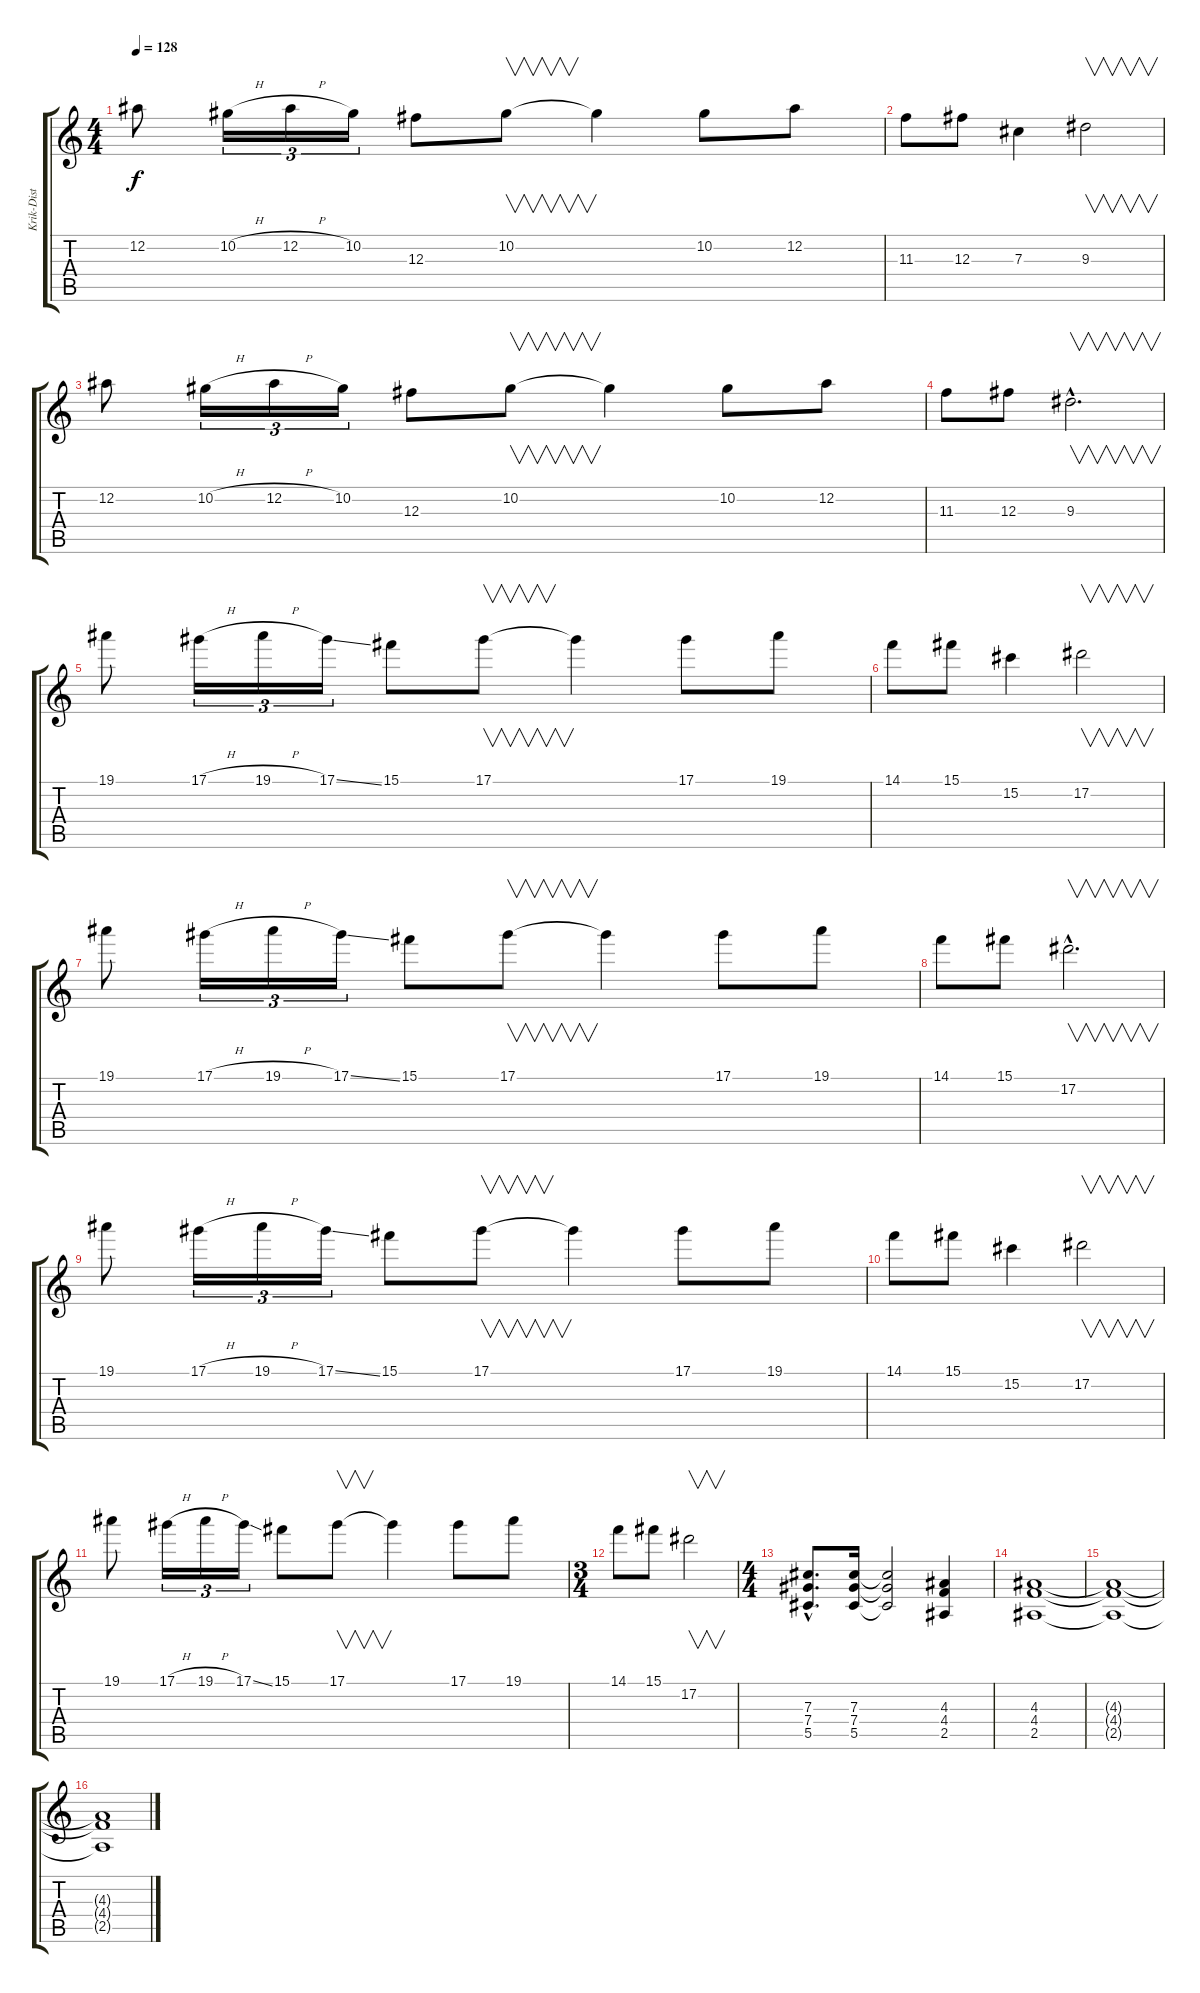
\track ("Krik-Dist" "Krik-Dist") {instrument distortionguitar}
\staff {score tabs}
\tuning (Eb4 Bb3 Gb3 Db3 Ab2 Eb2) {hide}
\ts (4 4)
\tempo 128
\clef g2
\ks c
12.2.8{dy f} 10.2{h}.16{tu (3 2)} 12.2{h}.16{tu (3 2)} 10.2.16{tu (3 2)} 12.3.8 10.2.8{v} 10.2{t}.4 10.2.8 12.2.8 |
11.3.8 12.3.8 7.3.4 9.3.2{v} |
12.2.8 10.2{h}.16{tu (3 2)} 12.2{h}.16{tu (3 2)} 10.2.16{tu (3 2)} 12.3.8 10.2.8{v} 10.2{t}.4 10.2.8 12.2.8 |
11.3.8 12.3.8 9.3{hac}.2{v d} |
19.1.8 17.1{h}.16{tu (3 2)} 19.1{h}.16{tu (3 2)} 17.1{ss}.16{tu (3 2)} 15.1.8 17.1.8{v} 17.1{t}.4 17.1.8 19.1.8 |
14.1.8 15.1.8 15.2.4 17.2.2{v} |
19.1.8 17.1{h}.16{tu (3 2)} 19.1{h}.16{tu (3 2)} 17.1{ss}.16{tu (3 2)} 15.1.8 17.1.8{v} 17.1{t}.4 17.1.8 19.1.8 |
14.1.8 15.1.8 17.2{hac}.2{v d} |
19.1.8 17.1{h}.16{tu (3 2)} 19.1{h}.16{tu (3 2)} 17.1{ss}.16{tu (3 2)} 15.1.8 17.1.8{v} 17.1{t}.4 17.1.8 19.1.8 |
14.1.8 15.1.8 15.2.4 17.2.2{v} |
19.1.8 17.1{h}.16{tu (3 2)} 19.1{h}.16{tu (3 2)} 17.1{ss}.16{tu (3 2)} 15.1.8 17.1.8{v} 17.1{t}.4 17.1.8 19.1.8 |
\ts (3 4)
14.1.8 15.1.8 17.2.2{v} |
\ts (4 4)
(7.3{hac} 7.4{hac} 5.5{hac}).8{d} (7.3 7.4 5.5).16 (7.3{t} 7.4{t} 5.5{t}).2 (4.3 4.4 2.5).4 |
(4.3 4.4 2.5).1 |
(4.3{t} 4.4{t} 2.5{t}).1 |
(4.3{t} 4.4{t} 2.5{t}).1
